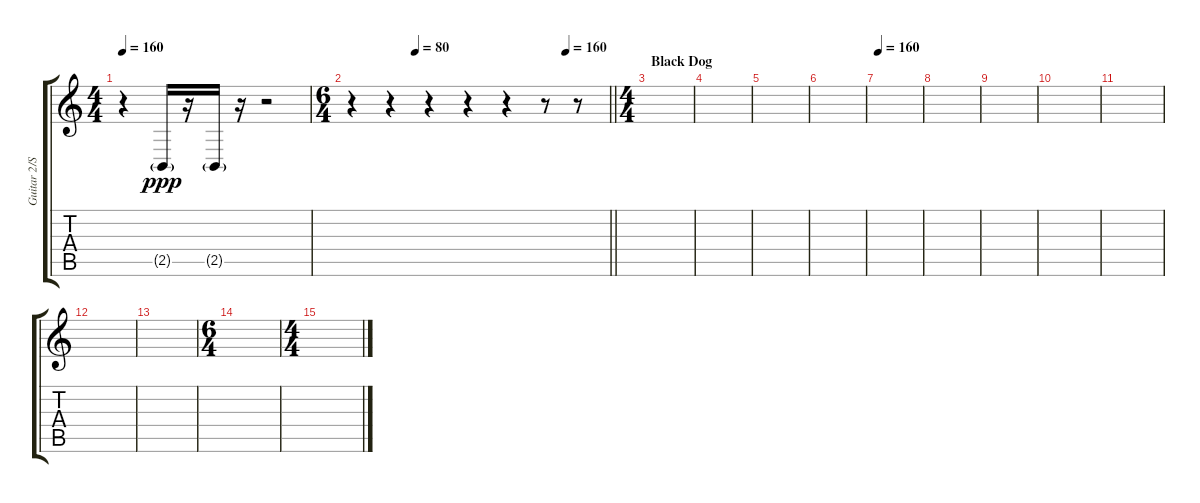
\track ("Guitar 2/Solo" "Guitar 2/S") {instrument lead5charang}
\staff {score tabs}
\tuning (E4 B3 G3 D3 A2 E2) {hide}
\ts (4 4)
\tempo 160
\tempo 109
\tempo 160
\clef g2
\ks c
r.4{dy ppp instrument acousticguitarnylon} 2.5{g}.16 r.16 2.5{g}.16 r.16 r.2 |
\ts (6 4)
\tempo (80 0.25)
\tempo (160 0.8333333333333334)
\barLineRight lightlight
r.4{instrument distortionguitar} r.4 r.4 r.4 r.4 r.8 r.8 |
\ts (4 4)
\section ("" "Black Dog")
|
|
|
|
\tempo 160
|
|
|
|
|
|
|
\ts (6 4)
|
\ts (4 4)
